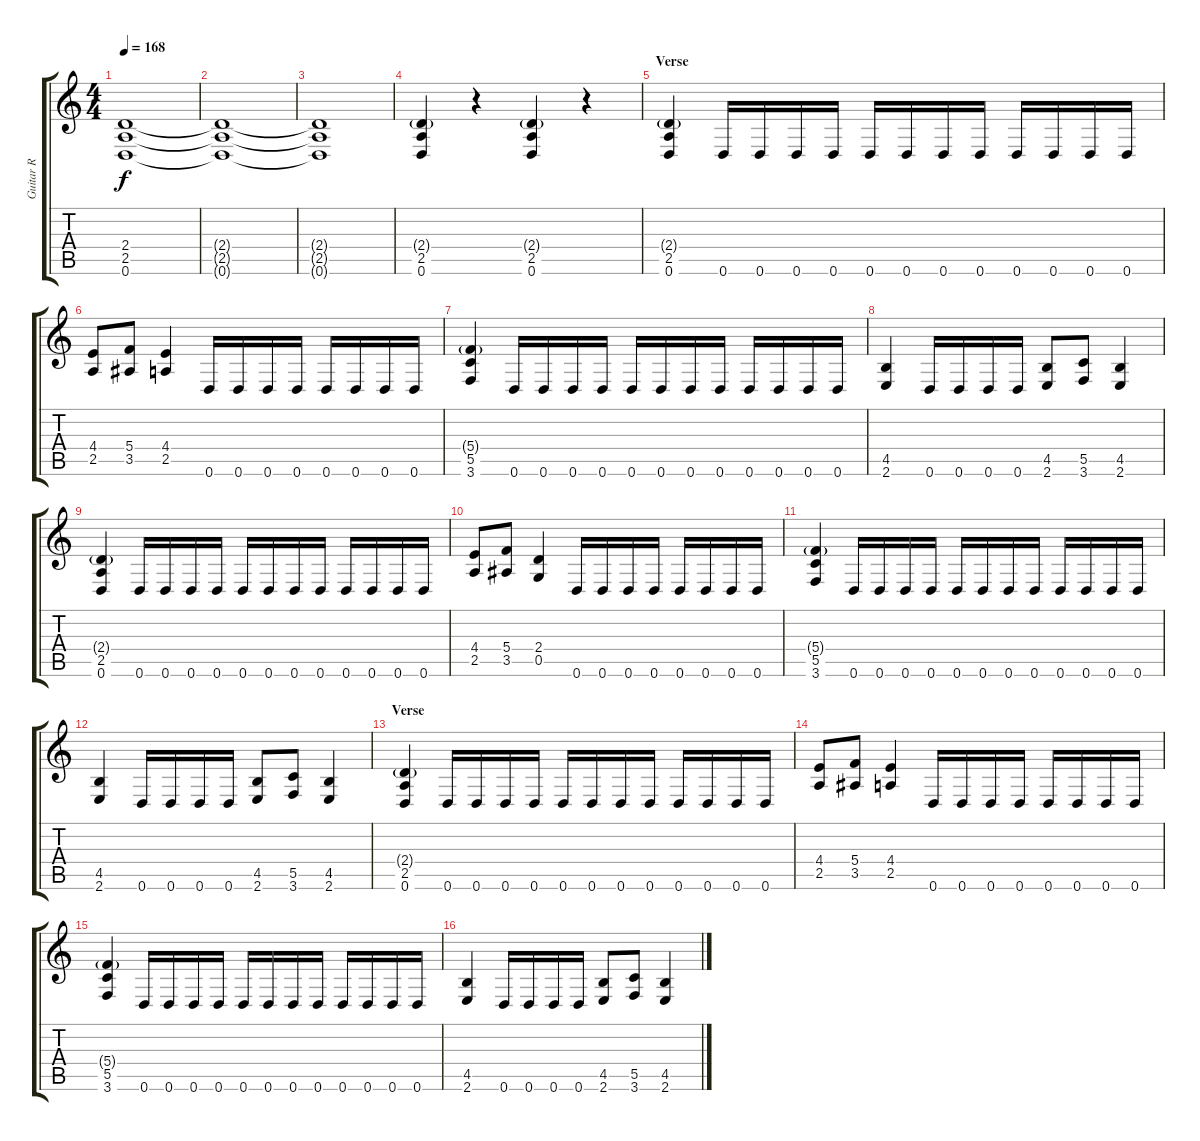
\track ("Guitar R" "Guitar R") {instrument distortionguitar}
\staff {score tabs}
\tuning (D4 A3 F3 C3 G2 D2) {hide}
\ts (4 4)
\tempo 168
\clef g2
\ks c
(2.4{t} 2.5{t} 0.6{t}).1{dy f} |
(2.4{t} 2.5{t} 0.6{t}).1 |
(2.4{t} 2.5{t} 0.6{t}).1 |
(2.4{g} 2.5 0.6).4 r.4 (2.4{g} 2.5 0.6).4 r.4 |
\section ("" "Verse")
(2.4{g} 2.5 0.6).4 0.6.16 0.6.16 0.6.16 0.6.16 0.6.16 0.6.16 0.6.16 0.6.16 0.6.16 0.6.16 0.6.16 0.6.16 |
(4.4 2.5).8 (5.4 3.5).8 (4.4 2.5).4 0.6.16 0.6.16 0.6.16 0.6.16 0.6.16 0.6.16 0.6.16 0.6.16 |
(5.4{g} 5.5 3.6).4 0.6.16 0.6.16 0.6.16 0.6.16 0.6.16 0.6.16 0.6.16 0.6.16 0.6.16 0.6.16 0.6.16 0.6.16 |
(4.5 2.6).4 0.6.16 0.6.16 0.6.16 0.6.16 (4.5 2.6).8 (5.5 3.6).8 (4.5 2.6).4 |
(2.4{g} 2.5 0.6).4 0.6.16 0.6.16 0.6.16 0.6.16 0.6.16 0.6.16 0.6.16 0.6.16 0.6.16 0.6.16 0.6.16 0.6.16 |
(4.4 2.5).8 (5.4 3.5).8 (2.4 0.5).4 0.6.16 0.6.16 0.6.16 0.6.16 0.6.16 0.6.16 0.6.16 0.6.16 |
(5.4{g} 5.5 3.6).4 0.6.16 0.6.16 0.6.16 0.6.16 0.6.16 0.6.16 0.6.16 0.6.16 0.6.16 0.6.16 0.6.16 0.6.16 |
(4.5 2.6).4 0.6.16 0.6.16 0.6.16 0.6.16 (4.5 2.6).8 (5.5 3.6).8 (4.5 2.6).4 |
\section ("" "Verse")
(2.4{g} 2.5 0.6).4 0.6.16 0.6.16 0.6.16 0.6.16 0.6.16 0.6.16 0.6.16 0.6.16 0.6.16 0.6.16 0.6.16 0.6.16 |
(4.4 2.5).8 (5.4 3.5).8 (4.4 2.5).4 0.6.16 0.6.16 0.6.16 0.6.16 0.6.16 0.6.16 0.6.16 0.6.16 |
(5.4{g} 5.5 3.6).4 0.6.16 0.6.16 0.6.16 0.6.16 0.6.16 0.6.16 0.6.16 0.6.16 0.6.16 0.6.16 0.6.16 0.6.16 |
(4.5 2.6).4 0.6.16 0.6.16 0.6.16 0.6.16 (4.5 2.6).8 (5.5 3.6).8 (4.5 2.6).4
